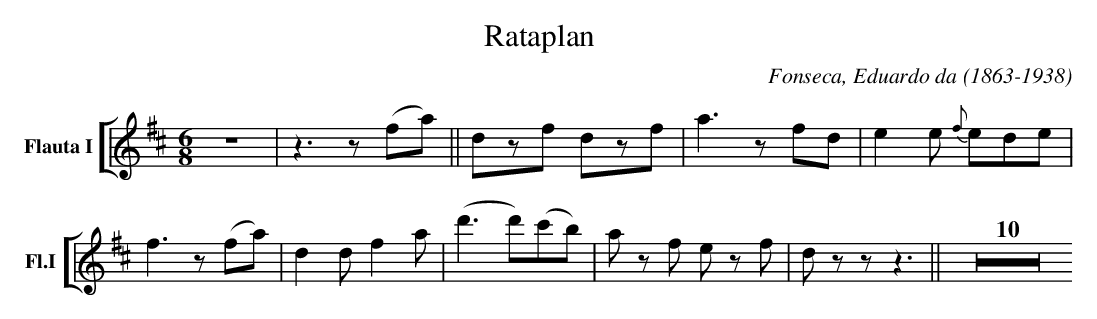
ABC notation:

X:1
T:Rataplan
C:Fonseca, Eduardo da (1863-1938)
M:6/8
L:1/4
K:D
V: 1 clef=treble name="Flauta I" sname="Fl.I"
%%staves [ 1 ]
[L:1/8] z6 | z3 z(fa) || dzf dzf | a3 zfd | e2 e {f}ede | f3 z (fa) | d2d f2a | (d'3 d')(c'b) |a z f  e z f | d z z z3 ||  Z10 \
